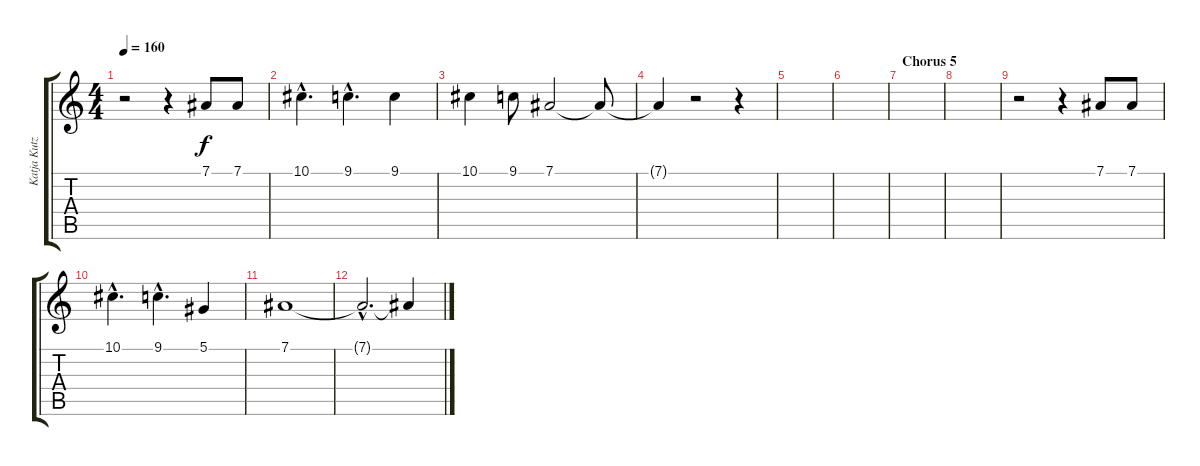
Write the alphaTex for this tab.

\track ("Katja Kutz - Backing vocals" "Katja Kutz") {instrument violin}
\staff {score tabs}
\tuning (Eb4 Bb3 Gb3 Db3 Ab2 Eb2) {hide}
\ts (4 4)
\tempo 160
\clef g2
\ks c
r.2{dy f} r.4 7.1.8 7.1.8 |
10.1{hac}.4{d} 9.1{hac}.4{d} 9.1.4 |
10.1.4 9.1.8 7.1.2 7.1{t}.8 |
7.1{t}.4 r.2 r.4 |
|
|
\section ("" "Chorus 5")
|
|
r.2 r.4 7.1.8 7.1.8 |
10.1{hac}.4{d} 9.1{hac}.4{d} 5.1.4 |
7.1.1 |
7.1{hac t}.2{d} 7.1{t}.4
